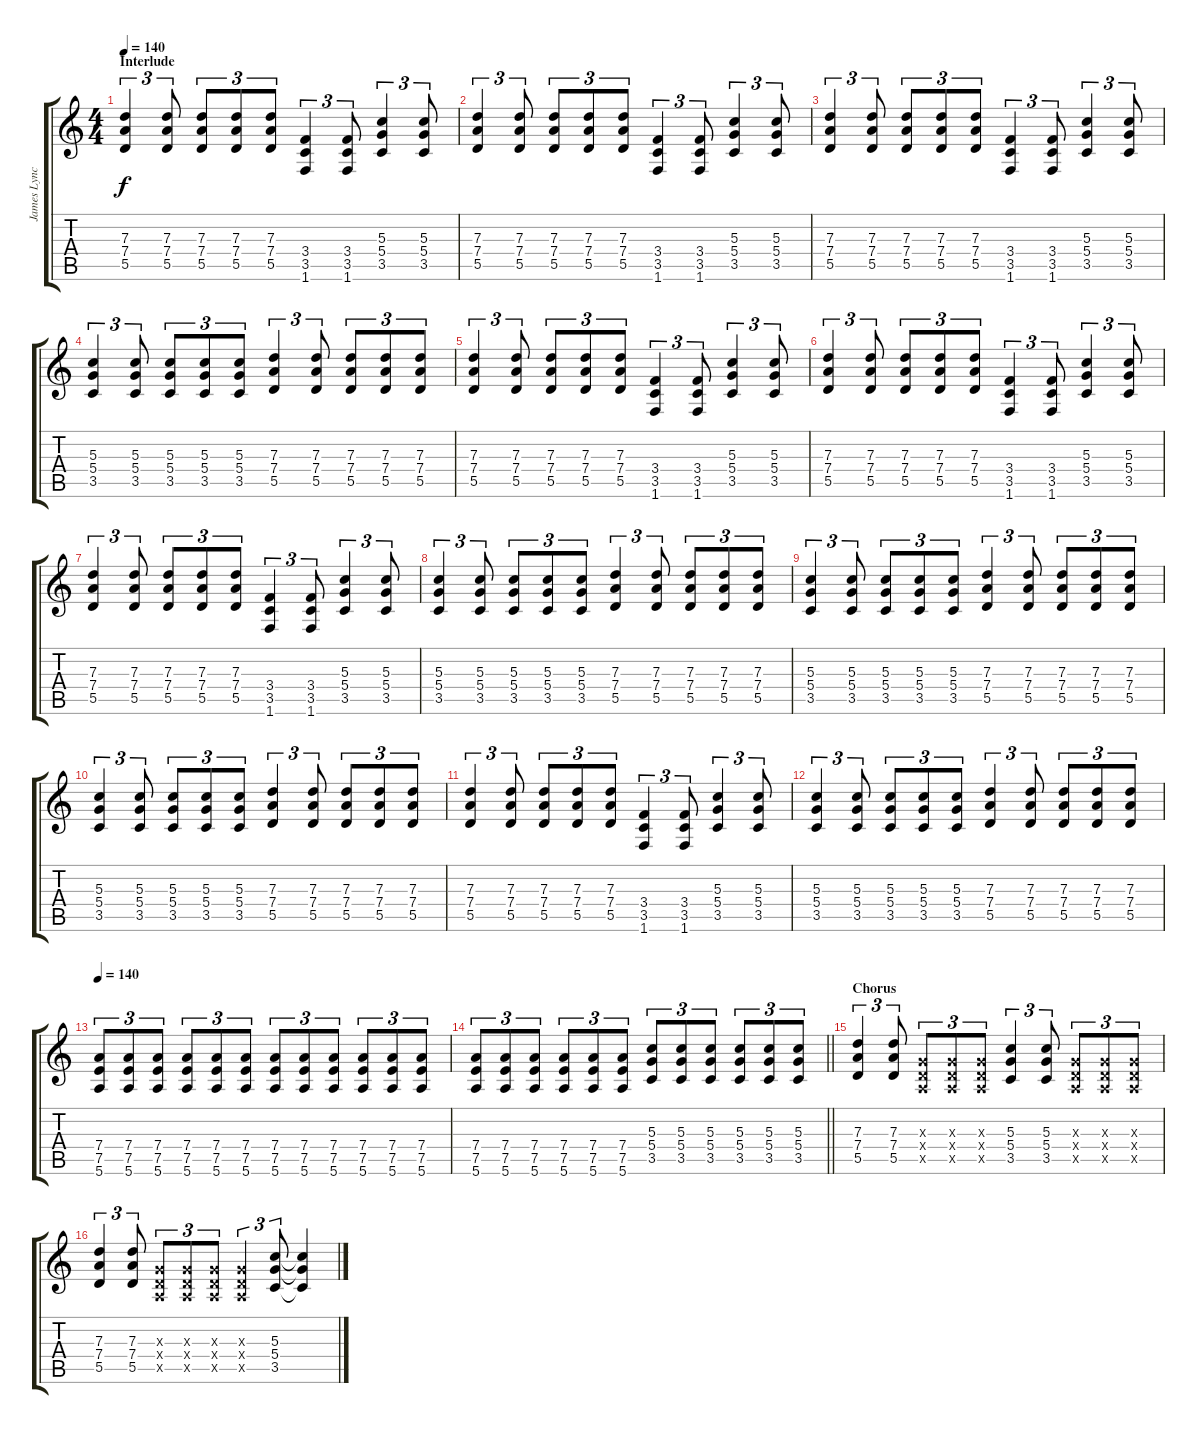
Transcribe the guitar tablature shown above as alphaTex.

\track ("James Lynch (Acoustic Guitar)" "James Lync") {instrument acousticguitarsteel}
\staff {score tabs}
\tuning (E4 B3 G3 D3 A2 E2) {hide}
\ts (4 4)
\section ("" "Interlude")
\tempo 140
\clef g2
\ks c
(7.3 7.4 5.5).4{tu (3 2) dy f} (7.3 7.4 5.5).8{tu (3 2)} (7.3 7.4 5.5).8{tu (3 2)} (7.3 7.4 5.5).8{tu (3 2)} (7.3 7.4 5.5).8{tu (3 2)} (3.4 3.5 1.6).4{tu (3 2)} (3.4 3.5 1.6).8{tu (3 2)} (5.3 5.4 3.5).4{tu (3 2)} (5.3 5.4 3.5).8{tu (3 2)} |
(7.3 7.4 5.5).4{tu (3 2)} (7.3 7.4 5.5).8{tu (3 2)} (7.3 7.4 5.5).8{tu (3 2)} (7.3 7.4 5.5).8{tu (3 2)} (7.3 7.4 5.5).8{tu (3 2)} (3.4 3.5 1.6).4{tu (3 2)} (3.4 3.5 1.6).8{tu (3 2)} (5.3 5.4 3.5).4{tu (3 2)} (5.3 5.4 3.5).8{tu (3 2)} |
(7.3 7.4 5.5).4{tu (3 2)} (7.3 7.4 5.5).8{tu (3 2)} (7.3 7.4 5.5).8{tu (3 2)} (7.3 7.4 5.5).8{tu (3 2)} (7.3 7.4 5.5).8{tu (3 2)} (3.4 3.5 1.6).4{tu (3 2)} (3.4 3.5 1.6).8{tu (3 2)} (5.3 5.4 3.5).4{tu (3 2)} (5.3 5.4 3.5).8{tu (3 2)} |
(5.3 5.4 3.5).4{tu (3 2)} (5.3 5.4 3.5).8{tu (3 2)} (5.3 5.4 3.5).8{tu (3 2)} (5.3 5.4 3.5).8{tu (3 2)} (5.3 5.4 3.5).8{tu (3 2)} (7.3 7.4 5.5).4{tu (3 2)} (7.3 7.4 5.5).8{tu (3 2)} (7.3 7.4 5.5).8{tu (3 2)} (7.3 7.4 5.5).8{tu (3 2)} (7.3 7.4 5.5).8{tu (3 2)} |
(7.3 7.4 5.5).4{tu (3 2)} (7.3 7.4 5.5).8{tu (3 2)} (7.3 7.4 5.5).8{tu (3 2)} (7.3 7.4 5.5).8{tu (3 2)} (7.3 7.4 5.5).8{tu (3 2)} (3.4 3.5 1.6).4{tu (3 2)} (3.4 3.5 1.6).8{tu (3 2)} (5.3 5.4 3.5).4{tu (3 2)} (5.3 5.4 3.5).8{tu (3 2)} |
(7.3 7.4 5.5).4{tu (3 2)} (7.3 7.4 5.5).8{tu (3 2)} (7.3 7.4 5.5).8{tu (3 2)} (7.3 7.4 5.5).8{tu (3 2)} (7.3 7.4 5.5).8{tu (3 2)} (3.4 3.5 1.6).4{tu (3 2)} (3.4 3.5 1.6).8{tu (3 2)} (5.3 5.4 3.5).4{tu (3 2)} (5.3 5.4 3.5).8{tu (3 2)} |
(7.3 7.4 5.5).4{tu (3 2)} (7.3 7.4 5.5).8{tu (3 2)} (7.3 7.4 5.5).8{tu (3 2)} (7.3 7.4 5.5).8{tu (3 2)} (7.3 7.4 5.5).8{tu (3 2)} (3.4 3.5 1.6).4{tu (3 2)} (3.4 3.5 1.6).8{tu (3 2)} (5.3 5.4 3.5).4{tu (3 2)} (5.3 5.4 3.5).8{tu (3 2)} |
(5.3 5.4 3.5).4{tu (3 2)} (5.3 5.4 3.5).8{tu (3 2)} (5.3 5.4 3.5).8{tu (3 2)} (5.3 5.4 3.5).8{tu (3 2)} (5.3 5.4 3.5).8{tu (3 2)} (7.3 7.4 5.5).4{tu (3 2)} (7.3 7.4 5.5).8{tu (3 2)} (7.3 7.4 5.5).8{tu (3 2)} (7.3 7.4 5.5).8{tu (3 2)} (7.3 7.4 5.5).8{tu (3 2)} |
(5.3 5.4 3.5).4{tu (3 2)} (5.3 5.4 3.5).8{tu (3 2)} (5.3 5.4 3.5).8{tu (3 2)} (5.3 5.4 3.5).8{tu (3 2)} (5.3 5.4 3.5).8{tu (3 2)} (7.3 7.4 5.5).4{tu (3 2)} (7.3 7.4 5.5).8{tu (3 2)} (7.3 7.4 5.5).8{tu (3 2)} (7.3 7.4 5.5).8{tu (3 2)} (7.3 7.4 5.5).8{tu (3 2)} |
(5.3 5.4 3.5).4{tu (3 2)} (5.3 5.4 3.5).8{tu (3 2)} (5.3 5.4 3.5).8{tu (3 2)} (5.3 5.4 3.5).8{tu (3 2)} (5.3 5.4 3.5).8{tu (3 2)} (7.3 7.4 5.5).4{tu (3 2)} (7.3 7.4 5.5).8{tu (3 2)} (7.3 7.4 5.5).8{tu (3 2)} (7.3 7.4 5.5).8{tu (3 2)} (7.3 7.4 5.5).8{tu (3 2)} |
(7.3 7.4 5.5).4{tu (3 2)} (7.3 7.4 5.5).8{tu (3 2)} (7.3 7.4 5.5).8{tu (3 2)} (7.3 7.4 5.5).8{tu (3 2)} (7.3 7.4 5.5).8{tu (3 2)} (3.4 3.5 1.6).4{tu (3 2)} (3.4 3.5 1.6).8{tu (3 2)} (5.3 5.4 3.5).4{tu (3 2)} (5.3 5.4 3.5).8{tu (3 2)} |
(5.3 5.4 3.5).4{tu (3 2)} (5.3 5.4 3.5).8{tu (3 2)} (5.3 5.4 3.5).8{tu (3 2)} (5.3 5.4 3.5).8{tu (3 2)} (5.3 5.4 3.5).8{tu (3 2)} (7.3 7.4 5.5).4{tu (3 2)} (7.3 7.4 5.5).8{tu (3 2)} (7.3 7.4 5.5).8{tu (3 2)} (7.3 7.4 5.5).8{tu (3 2)} (7.3 7.4 5.5).8{tu (3 2)} |
\tempo 140
(7.4 7.5 5.6).8{tu (3 2)} (7.4 7.5 5.6).8{tu (3 2)} (7.4 7.5 5.6).8{tu (3 2)} (7.4 7.5 5.6).8{tu (3 2)} (7.4 7.5 5.6).8{tu (3 2)} (7.4 7.5 5.6).8{tu (3 2)} (7.4 7.5 5.6).8{tu (3 2)} (7.4 7.5 5.6).8{tu (3 2)} (7.4 7.5 5.6).8{tu (3 2)} (7.4 7.5 5.6).8{tu (3 2)} (7.4 7.5 5.6).8{tu (3 2)} (7.4 7.5 5.6).8{tu (3 2)} |
\barLineRight lightlight
(7.4 7.5 5.6).8{tu (3 2)} (7.4 7.5 5.6).8{tu (3 2)} (7.4 7.5 5.6).8{tu (3 2)} (7.4 7.5 5.6).8{tu (3 2)} (7.4 7.5 5.6).8{tu (3 2)} (7.4 7.5 5.6).8{tu (3 2)} (5.3 5.4 3.5).8{tu (3 2)} (5.3 5.4 3.5).8{tu (3 2)} (5.3 5.4 3.5).8{tu (3 2)} (5.3 5.4 3.5).8{tu (3 2)} (5.3 5.4 3.5).8{tu (3 2)} (5.3 5.4 3.5).8{tu (3 2)} |
\section ("" "Chorus")
(7.3 7.4 5.5).4{tu (3 2)} (7.3 7.4 5.5).8{tu (3 2)} (0.3{x} 0.4{x} 0.5{x}).8{tu (3 2)} (0.3{x} 0.4{x} 0.5{x}).8{tu (3 2)} (0.3{x} 0.4{x} 0.5{x}).8{tu (3 2)} (5.3 5.4 3.5).4{tu (3 2)} (5.3 5.4 3.5).8{tu (3 2)} (0.3{x} 0.4{x} 0.5{x}).8{tu (3 2)} (0.3{x} 0.4{x} 0.5{x}).8{tu (3 2)} (0.3{x} 0.4{x} 0.5{x}).8{tu (3 2)} |
(7.3 7.4 5.5).4{tu (3 2)} (7.3 7.4 5.5).8{tu (3 2)} (0.3{x} 0.4{x} 0.5{x}).8{tu (3 2)} (0.3{x} 0.4{x} 0.5{x}).8{tu (3 2)} (0.3{x} 0.4{x} 0.5{x}).8{tu (3 2)} (0.3{x} 0.4{x} 0.5{x}).4{tu (3 2)} (5.3 5.4 3.5).8{tu (3 2)} (5.3{t} 5.4{t} 3.5{t}).4
